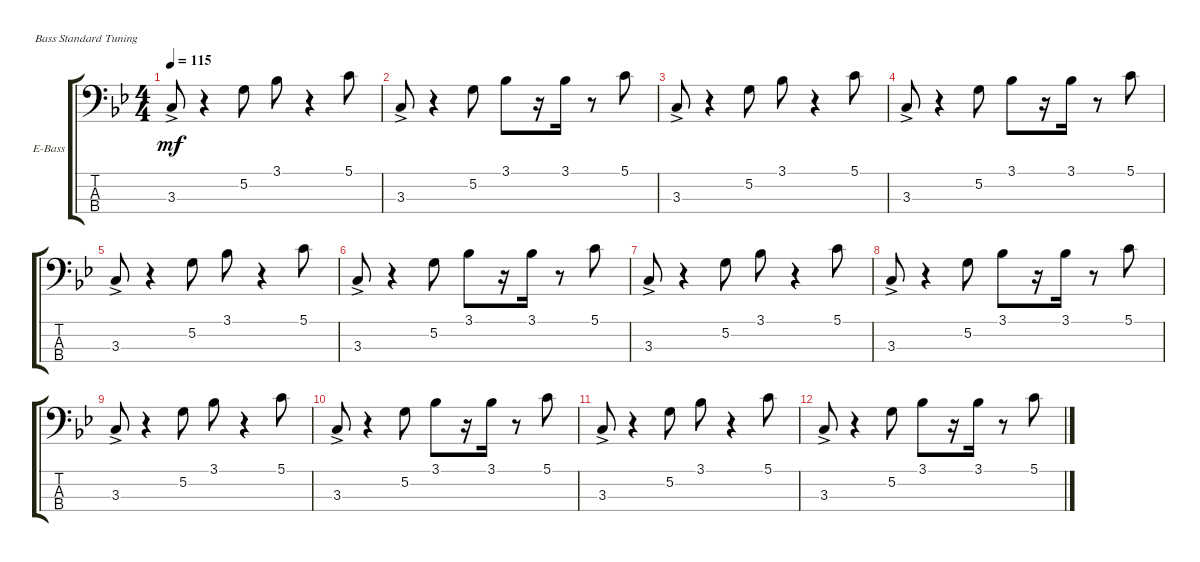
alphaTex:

\defaultSystemsLayout 4
\bracketExtendMode groupsimilarinstruments
\firstSystemTrackNameOrientation horizontal
\otherSystemsTrackNameOrientation horizontal
\track ("Baixão" "E-Bass") {instrument electricbassfinger}
\staff {score tabs}
\tuning (G2 D2 A1 E1)
\ts (4 4)
\tempo 115
\clef f4
\ks gminor
3.3{ac}.8{dy mf} r.4 5.2.8 3.1.8 r.4 5.1.8 |
3.3{ac}.8 r.4 5.2.8 3.1.8 r.16 3.1.16 r.8 5.1.8 |
3.3{ac}.8 r.4 5.2.8 3.1.8 r.4 5.1.8 |
3.3{ac}.8 r.4 5.2.8 3.1.8 r.16 3.1.16 r.8 5.1.8 |
3.3{ac}.8 r.4 5.2.8 3.1.8 r.4 5.1.8 |
3.3{ac}.8 r.4 5.2.8 3.1.8 r.16 3.1.16 r.8 5.1.8 |
3.3{ac}.8 r.4 5.2.8 3.1.8 r.4 5.1.8 |
3.3{ac}.8 r.4 5.2.8 3.1.8 r.16 3.1.16 r.8 5.1.8 |
3.3{ac}.8 r.4 5.2.8 3.1.8 r.4 5.1.8 |
3.3{ac}.8 r.4 5.2.8 3.1.8 r.16 3.1.16 r.8 5.1.8 |
3.3{ac}.8 r.4 5.2.8 3.1.8 r.4 5.1.8 |
3.3{ac}.8 r.4 5.2.8 3.1.8 r.16 3.1.16 r.8 5.1.8
